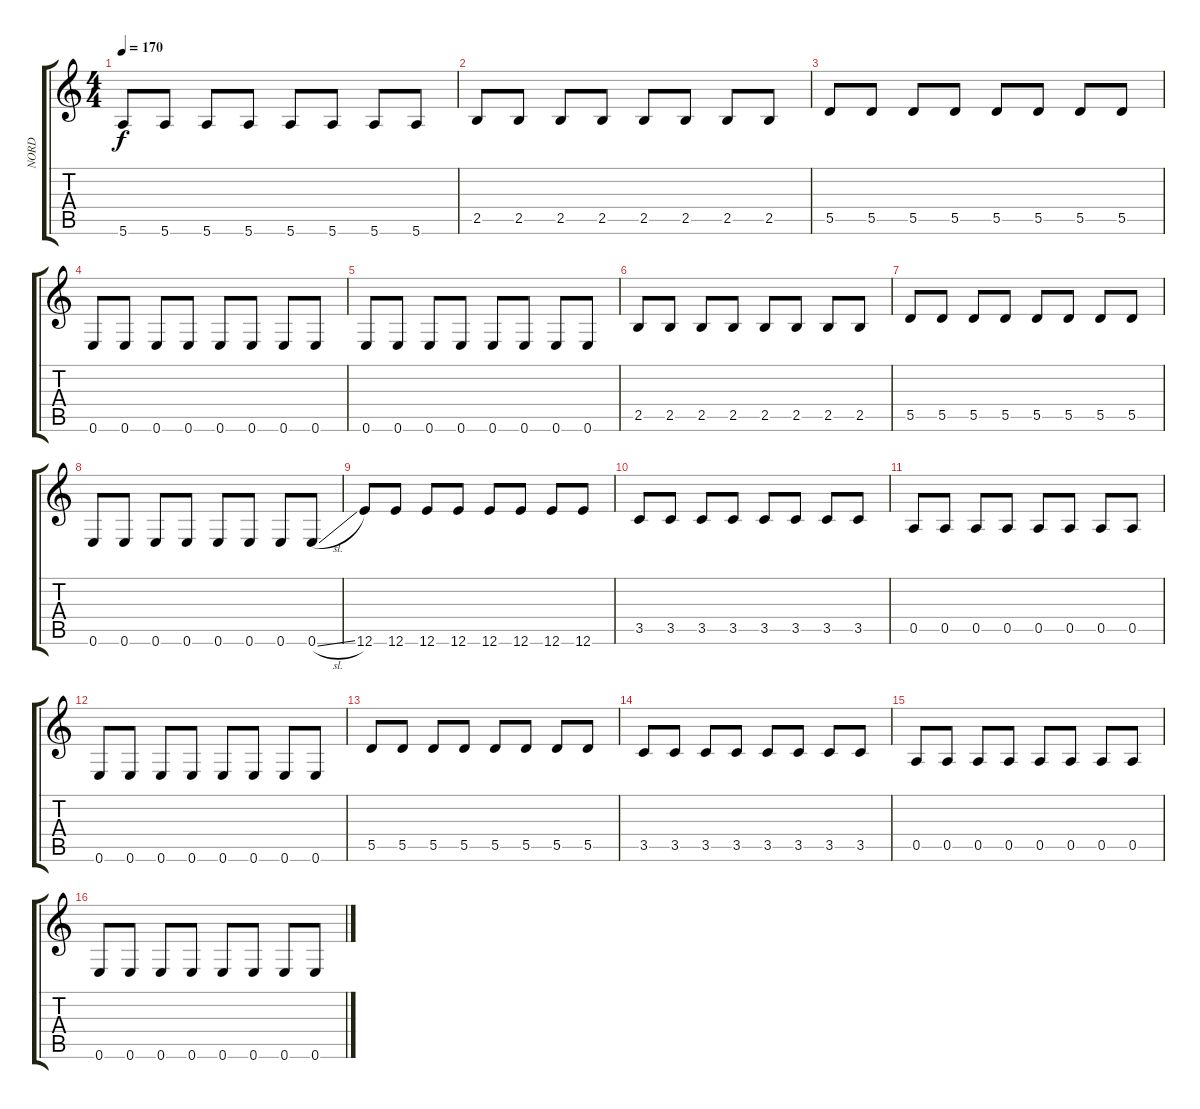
\track ("NORD" "NORD") {instrument electricbassfinger}
\staff {score tabs}
\tuning (E4 B3 G3 D3 A2 E2) {hide}
\ts (4 4)
\tempo 170
\clef g2
\ks c
5.6.8{dy f} 5.6.8 5.6.8 5.6.8 5.6.8 5.6.8 5.6.8 5.6.8 |
2.5.8 2.5.8 2.5.8 2.5.8 2.5.8 2.5.8 2.5.8 2.5.8 |
5.5.8 5.5.8 5.5.8 5.5.8 5.5.8 5.5.8 5.5.8 5.5.8 |
0.6.8 0.6.8 0.6.8 0.6.8 0.6.8 0.6.8 0.6.8 0.6.8 |
0.6.8 0.6.8 0.6.8 0.6.8 0.6.8 0.6.8 0.6.8 0.6.8 |
2.5.8 2.5.8 2.5.8 2.5.8 2.5.8 2.5.8 2.5.8 2.5.8 |
5.5.8 5.5.8 5.5.8 5.5.8 5.5.8 5.5.8 5.5.8 5.5.8 |
0.6.8 0.6.8 0.6.8 0.6.8 0.6.8 0.6.8 0.6.8 0.6{sl}.8 |
12.6.8 12.6.8 12.6.8 12.6.8 12.6.8 12.6.8 12.6.8 12.6.8 |
3.5.8 3.5.8 3.5.8 3.5.8 3.5.8 3.5.8 3.5.8 3.5.8 |
0.5.8 0.5.8 0.5.8 0.5.8 0.5.8 0.5.8 0.5.8 0.5.8 |
0.6.8 0.6.8 0.6.8 0.6.8 0.6.8 0.6.8 0.6.8 0.6.8 |
5.5.8 5.5.8 5.5.8 5.5.8 5.5.8 5.5.8 5.5.8 5.5.8 |
3.5.8 3.5.8 3.5.8 3.5.8 3.5.8 3.5.8 3.5.8 3.5.8 |
0.5.8 0.5.8 0.5.8 0.5.8 0.5.8 0.5.8 0.5.8 0.5.8 |
0.6.8 0.6.8 0.6.8 0.6.8 0.6.8 0.6.8 0.6.8 0.6.8
